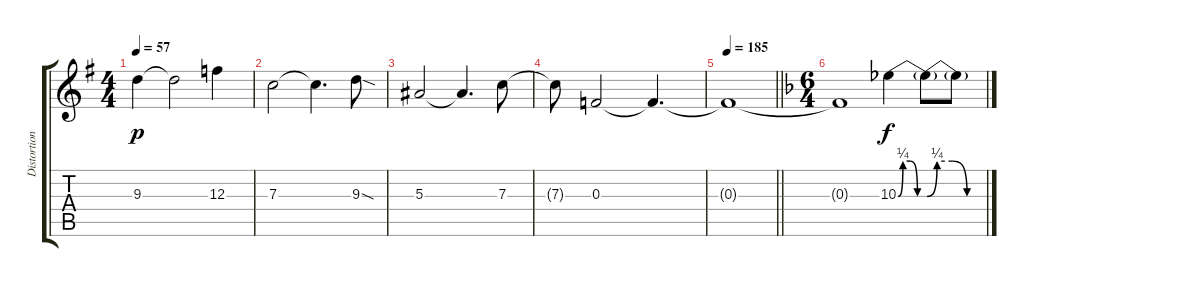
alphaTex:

\track ("Distortion - Left [Swell]" "Distortion") {instrument distortionguitar}
\staff {score tabs}
\tuning (D4 A3 F3 C3 G2 C2) {hide}
\ts (4 4)
\tempo 57
\clef g2
\ks g
9.3.4{dy p} 9.3{t}.2 12.3.4 |
7.3.2 7.3{t}.4{d} 9.3{sod}.8 |
5.3.2 5.3{t}.4{d} 7.3.8 |
7.3{t}.8 0.3.2 0.3{t}.4{d} |
\tempo 185
\barLineRight lightlight
0.3{t}.1 |
\ts (6 4)
\ks f
0.3{t}.1 10.3{be (custom 0 0 10 1 25 1 40 0 60 0)}.4{dy f} 10.3{be (custom 0 0 10 1 25 1 40 0 60 0) t}.8 10.3{t}.8
